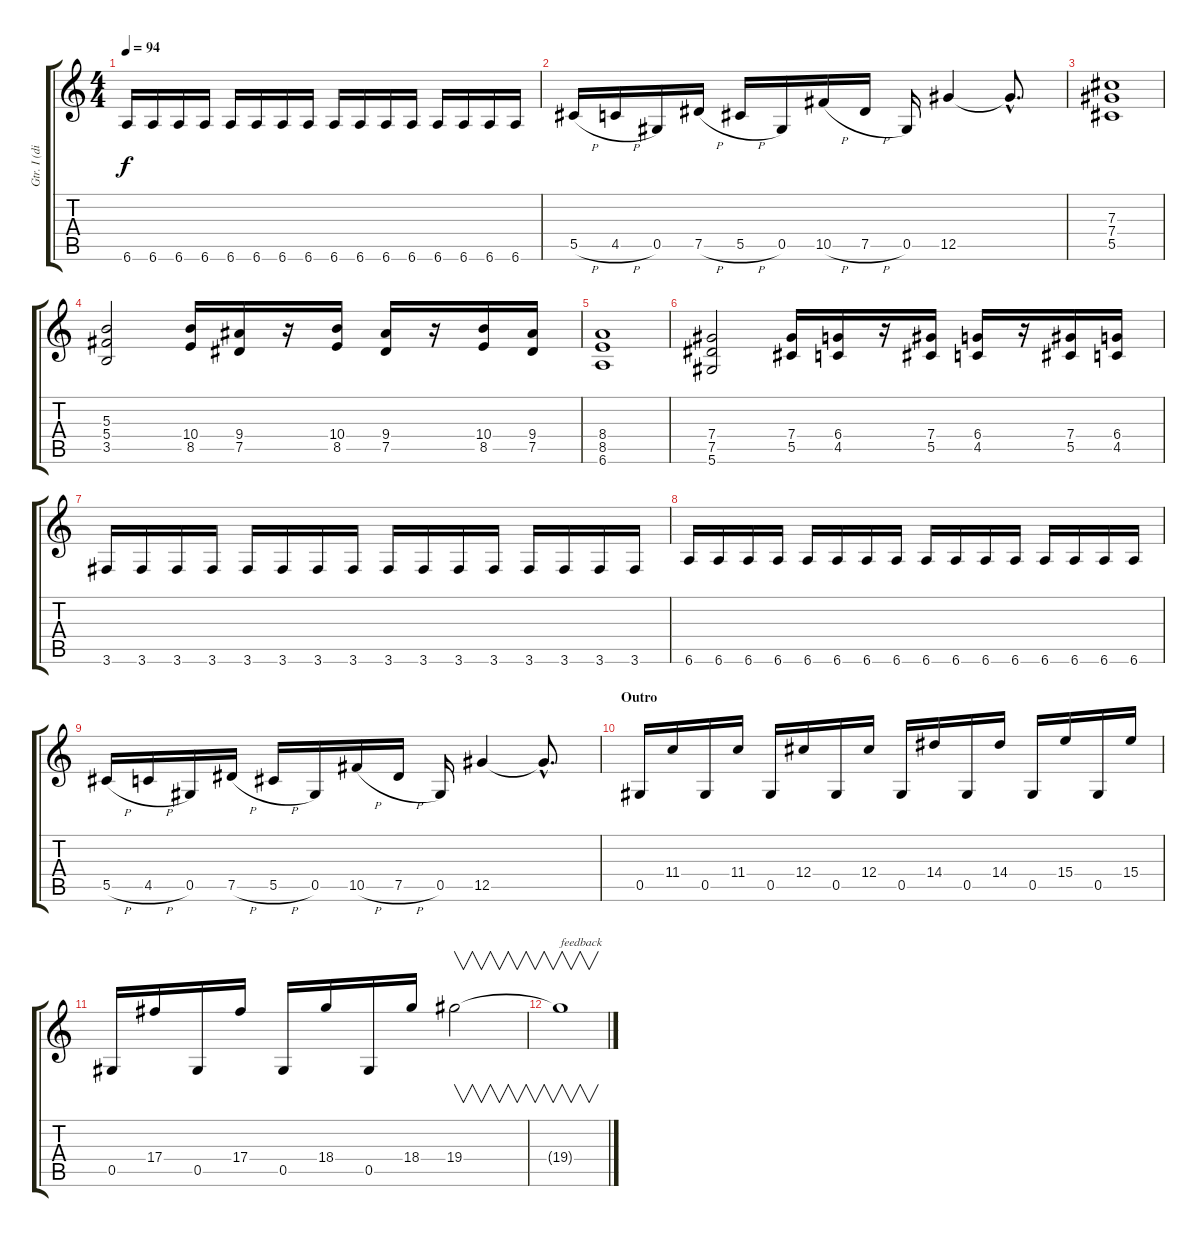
\track ("Gtr. I (dist)" "Gtr. I (di") {instrument distortionguitar}
\staff {score tabs}
\tuning (Eb4 Bb3 Gb3 Db3 Ab2 Eb2) {hide}
\ts (4 4)
\tempo 94
\clef g2
\ks c
6.6.16{dy f} 6.6.16 6.6.16 6.6.16 6.6.16 6.6.16 6.6.16 6.6.16 6.6.16 6.6.16 6.6.16 6.6.16 6.6.16 6.6.16 6.6.16 6.6.16 |
5.5{h}.16 4.5{h}.16 0.5.16 7.5{h}.16 5.5{h}.16 0.5.16 10.5{h}.16 7.5{h}.16 0.5.16 12.5.4 12.5{hac t}.8{d} |
(7.3 7.4 5.5).1 |
(5.3 5.4 3.5).2 (10.4 8.5).16 (9.4 7.5).16 r.16 (10.4 8.5).16 (9.4 7.5).16 r.16 (10.4 8.5).16 (9.4 7.5).16 |
(8.4 8.5 6.6).1 |
(7.4 7.5 5.6).2 (7.4 5.5).16 (6.4 4.5).16 r.16 (7.4 5.5).16 (6.4 4.5).16 r.16 (7.4 5.5).16 (6.4 4.5).16 |
3.6.16 3.6.16 3.6.16 3.6.16 3.6.16 3.6.16 3.6.16 3.6.16 3.6.16 3.6.16 3.6.16 3.6.16 3.6.16 3.6.16 3.6.16 3.6.16 |
6.6.16 6.6.16 6.6.16 6.6.16 6.6.16 6.6.16 6.6.16 6.6.16 6.6.16 6.6.16 6.6.16 6.6.16 6.6.16 6.6.16 6.6.16 6.6.16 |
5.5{h}.16 4.5{h}.16 0.5.16 7.5{h}.16 5.5{h}.16 0.5.16 10.5{h}.16 7.5{h}.16 0.5.16 12.5.4 12.5{hac t}.8{d} |
\section ("" "Outro")
0.5.16 11.4.16 0.5.16 11.4.16 0.5.16 12.4.16 0.5.16 12.4.16 0.5.16 14.4.16 0.5.16 14.4.16 0.5.16 15.4.16 0.5.16 15.4.16 |
0.5.16 17.4.16 0.5.16 17.4.16 0.5.16 18.4.16 0.5.16 18.4.16 19.4.2{v} |
19.4{t}.1{v txt "feedback"}
